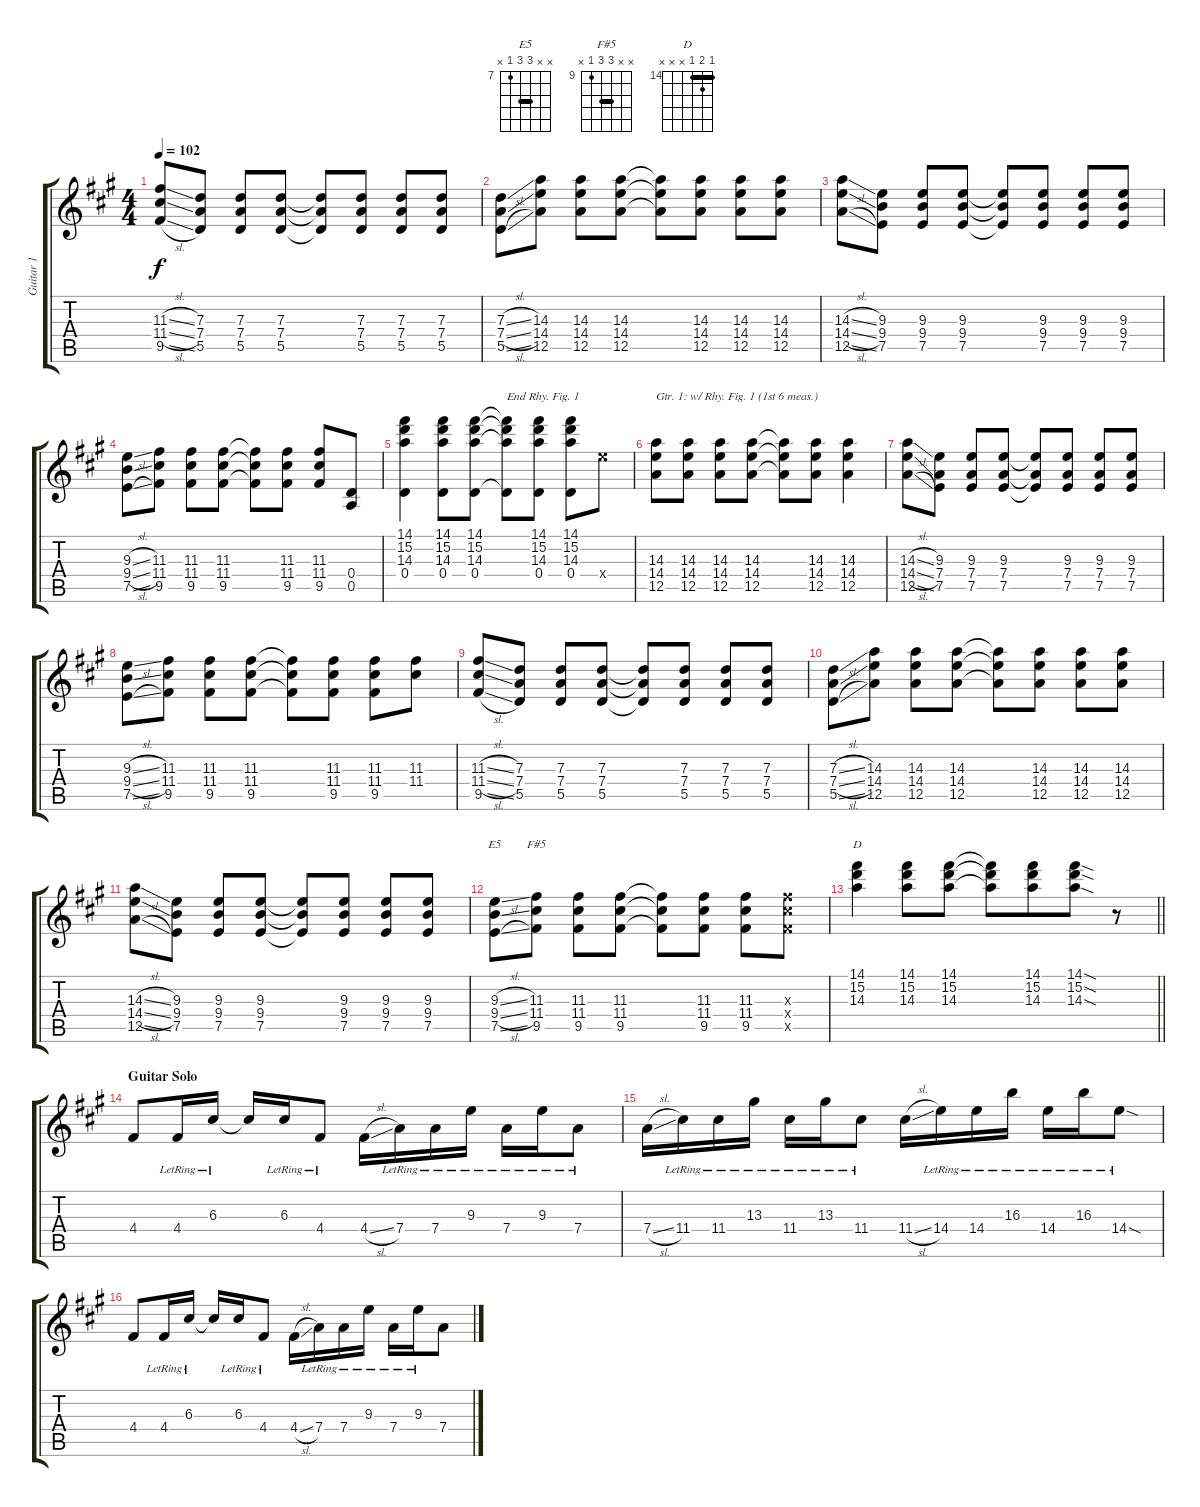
\track ("Guitar 1" "Guitar 1") {instrument distortionguitar}
\staff {score tabs}
\tuning (E4 B3 G3 D3 A2 E2) {hide}
\chord ("E5" x x 9 9 7 x) {firstfret 7 barre 9}
\chord ("F#5" x x 11 11 9 x) {firstfret 9 barre 11}
\chord ("D" 14 15 14 x x x) {firstfret 14 barre 14}
\ts (4 4)
\tempo 102
\clef g2
\ks f#minor
(11.3{sl} 11.4{sl} 9.5{sl}).8{dy f} (7.3 7.4 5.5).8 (7.3 7.4 5.5).8 (7.3 7.4 5.5).8 (7.3{t} 7.4{t} 5.5{t}).8 (7.3 7.4 5.5).8 (7.3 7.4 5.5).8 (7.3 7.4 5.5).8 |
(7.3{sl} 7.4{sl} 5.5{sl}).8 (14.3 14.4 12.5).8 (14.3 14.4 12.5).8 (14.3 14.4 12.5).8 (14.3{t} 14.4{t} 12.5{t}).8 (14.3 14.4 12.5).8 (14.3 14.4 12.5).8 (14.3 14.4 12.5).8 |
(14.3{sl} 14.4{sl} 12.5{sl}).8 (9.3 9.4 7.5).8 (9.3 9.4 7.5).8 (9.3 9.4 7.5).8 (9.3{t} 9.4{t} 7.5{t}).8 (9.3 9.4 7.5).8 (9.3 9.4 7.5).8 (9.3 9.4 7.5).8 |
(9.3{sl} 9.4{sl} 7.5{sl}).8 (11.3 11.4 9.5).8 (11.3 11.4 9.5).8 (11.3 11.4 9.5).8 (11.3{t} 11.4{t} 9.5{t}).8 (11.3 11.4 9.5).8 (11.3 11.4 9.5).8 (0.4 0.5).8 |
(14.1 15.2 14.3 0.4).4 (14.1 15.2 14.3 0.4).8 (14.1 15.2 14.3 0.4).8 (14.1{t} 15.2{t} 14.3{t} 0.4{t}).8{txt "End Rhy. Fig. 1"} (14.1 15.2 14.3 0.4).8 (14.1 15.2 14.3 0.4).8 14.4{x}.8 |
(14.3 14.4 12.5).8{txt "Gtr. 1: w/ Rhy. Fig. 1 (1st 6 meas.)"} (14.3 14.4 12.5).8 (14.3 14.4 12.5).8 (14.3 14.4 12.5).8 (14.3{t} 14.4{t} 12.5{t}).8 (14.3 14.4 12.5).8 (14.3 14.4 12.5).4 |
(14.3{sl} 14.4{sl} 12.5{sl}).8 (9.3 7.4 7.5).8 (9.3 7.4 7.5).8 (9.3 7.4 7.5).8 (9.3{t} 7.4{t} 7.5{t}).8 (9.3 7.4 7.5).8 (9.3 7.4 7.5).8 (9.3 7.4 7.5).8 |
(9.3{sl} 9.4{sl} 7.5{sl}).8 (11.3 11.4 9.5).8 (11.3 11.4 9.5).8 (11.3 11.4 9.5).8 (11.3{t} 11.4{t} 9.5{t}).8 (11.3 11.4 9.5).8 (11.3 11.4 9.5).8 (11.3 11.4).8 |
(11.3{sl} 11.4{sl} 9.5{sl}).8 (7.3 7.4 5.5).8 (7.3 7.4 5.5).8 (7.3 7.4 5.5).8 (7.3{t} 7.4{t} 5.5{t}).8 (7.3 7.4 5.5).8 (7.3 7.4 5.5).8 (7.3 7.4 5.5).8 |
(7.3{sl} 7.4{sl} 5.5{sl}).8 (14.3 14.4 12.5).8 (14.3 14.4 12.5).8 (14.3 14.4 12.5).8 (14.3{t} 14.4{t} 12.5{t}).8 (14.3 14.4 12.5).8 (14.3 14.4 12.5).8 (14.3 14.4 12.5).8 |
(14.3{sl} 14.4{sl} 12.5{sl}).8 (9.3 9.4 7.5).8 (9.3 9.4 7.5).8 (9.3 9.4 7.5).8 (9.3{t} 9.4{t} 7.5{t}).8 (9.3 9.4 7.5).8 (9.3 9.4 7.5).8 (9.3 9.4 7.5).8 |
(9.3{sl} 9.4{sl} 7.5{sl}).8{ch "E5"} (11.3 11.4 9.5).8{ch "F#5"} (11.3 11.4 9.5).8 (11.3 11.4 9.5).8 (11.3{t} 11.4{t} 9.5{t}).8 (11.3 11.4 9.5).8 (11.3 11.4 9.5).8 (11.3{x} 11.4{x} 9.5{x}).8 |
\barLineRight lightlight
(14.1 15.2 14.3).4{ch "D"} (14.1 15.2 14.3).8 (14.1 15.2 14.3).8 (14.1{t} 15.2{t} 14.3{t}).8 (14.1 15.2 14.3).8{beam merge} (14.1{sod} 15.2{sod} 14.3{sod}).8 r.8 |
\section ("" "Guitar Solo")
4.4.8 4.4{lr}.16 6.3{lr}.16 6.3{t}.16 6.3{lr}.16 4.4{lr}.8 4.4{sl}.16 7.4{lr}.16 7.4{lr}.16 9.3{lr}.16 7.4{lr}.16 9.3{lr}.16 7.4{lr}.8 |
7.4{sl}.16 11.4{lr}.16 11.4{lr}.16 13.3{lr}.16 11.4{lr}.16 13.3{lr}.16 11.4{lr}.8 11.4{sl}.16 14.4{lr}.16 14.4{lr}.16 16.3{lr}.16 14.4{lr}.16 16.3{lr}.16 14.4{sod lr}.8 |
4.4.8 4.4{lr}.16 6.3{lr}.16 6.3{t}.16 6.3{lr}.16 4.4{lr}.8 4.4{sl}.16 7.4{lr}.16 7.4{lr}.16 9.3{lr}.16 7.4{lr}.16 9.3{lr}.16 7.4.8
